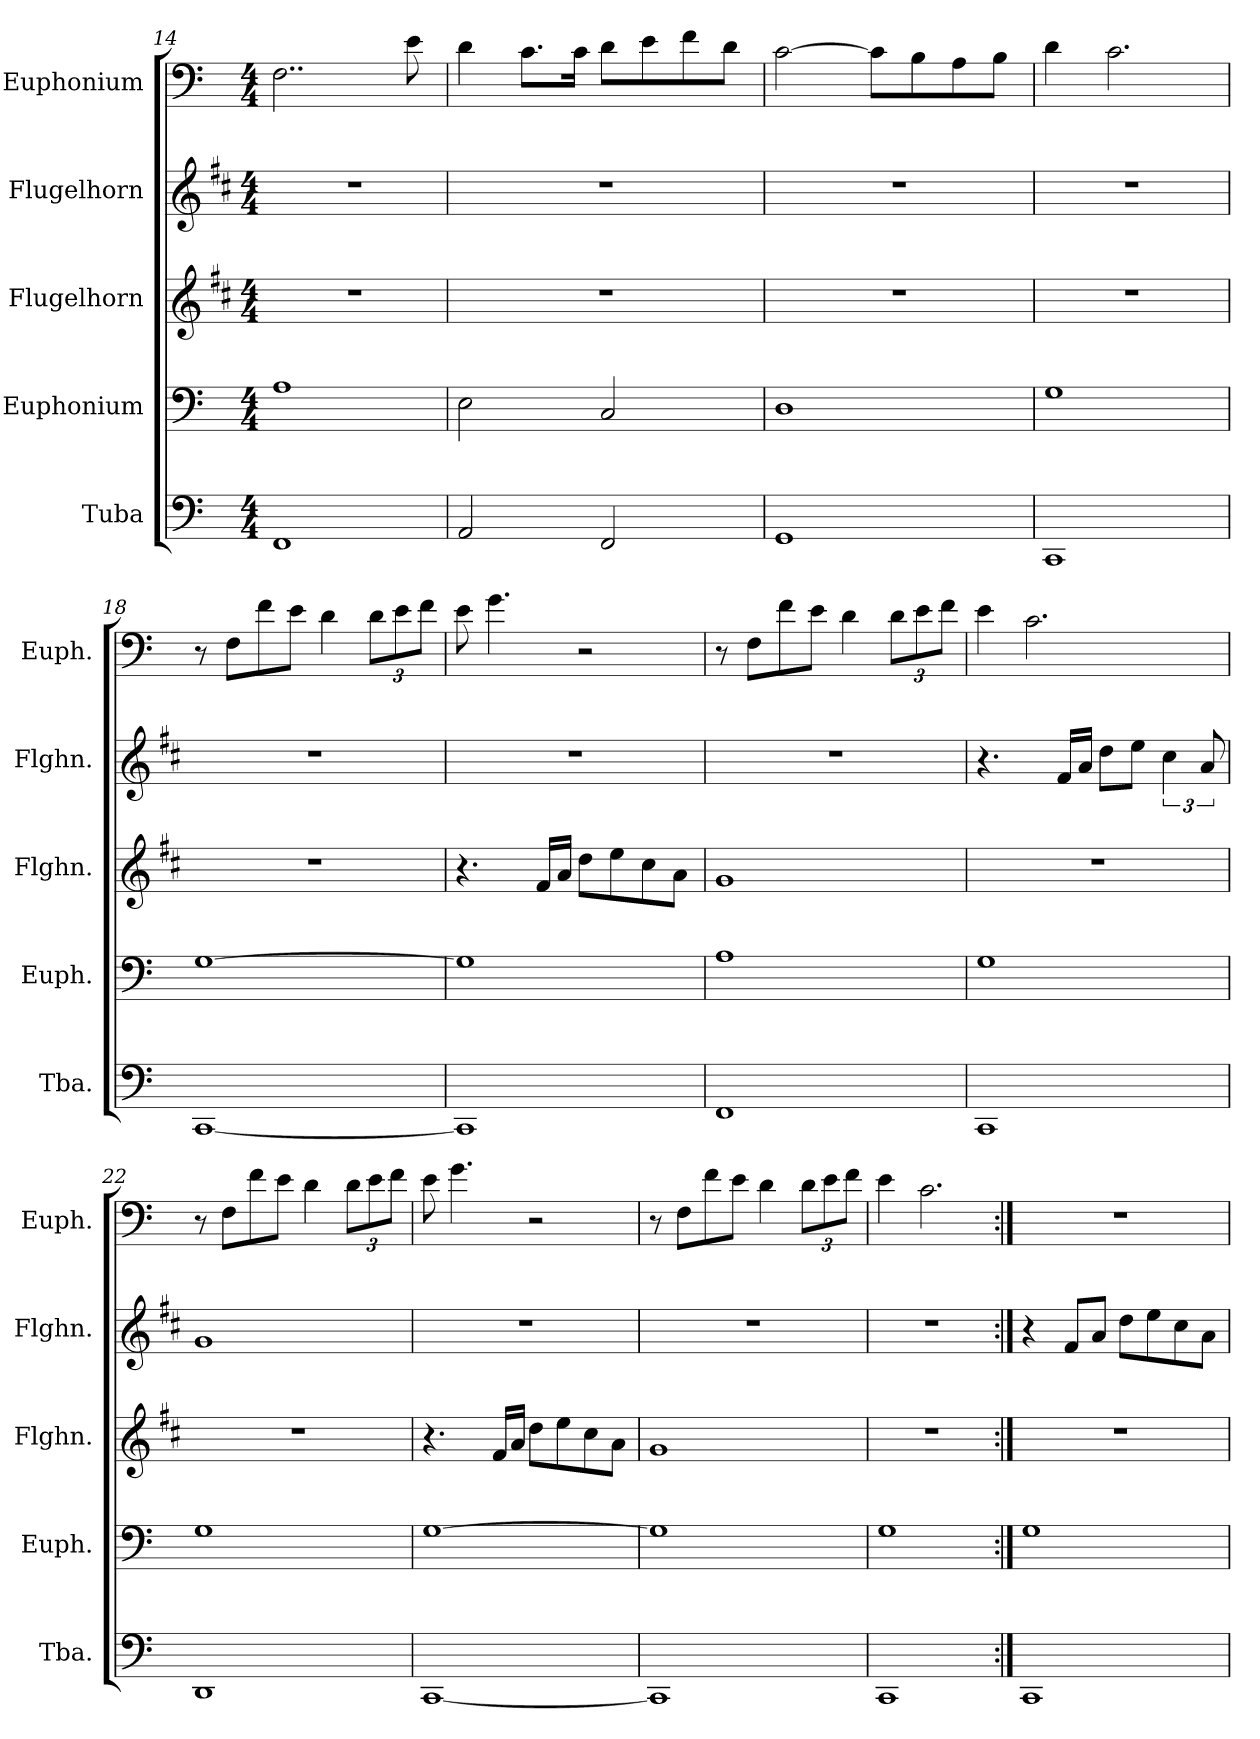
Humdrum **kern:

**kern	**kern	**kern	**kern	**kern
*part5	*part4	*part3	*part2	*part1
*staff5	*staff4	*staff3	*staff2	*staff1
*I"Tuba	*I"Euphonium	*I"Flugelhorn	*I"Flugelhorn	*I"Euphonium
*I'Tba.	*I'Euph.	*I'Flghn.	*I'Flghn.	*I'Euph.
*clefF4	*clefF4	*clefG2	*clefG2	*clefF4
*	*	*ITrd1c2	*ITrd1c2	*
*k[]	*k[]	*k[]	*k[]	*k[]
*M4/4	*M4/4	*M4/4	*M4/4	*M4/4
=14	=14	=14	=14	=14
1FF	1A	1r	1r	2..F\
.	.	.	.	8e\
!!LO:PB:g=z
=15	=15	=15	=15	=15
2AA/	2E\	1r	1r	4d\
.	.	.	.	8.c\L
.	.	.	.	16c\Jk
2FF/	2C/	.	.	8d\L
.	.	.	.	8e\
.	.	.	.	8f\
.	.	.	.	8d\J
=16	=16	=16	=16	=16
1GG	1D	1r	1r	[2c\
.	.	.	.	8c\L]
.	.	.	.	8B\
.	.	.	.	8A\
.	.	.	.	8B\J
=17	=17	=17	=17	=17
1CC	1G	1r	1r	4d\
.	.	.	.	2.c\
=18	=18	=18	=18	=18
[1CC	[1G	1r	1r	8r
.	.	.	.	8F\L
.	.	.	.	8f\
.	.	.	.	8e\J
.	.	.	.	4d\
*	*	*	*	*Xbrackettup
.	.	.	.	12d\L
.	.	.	.	12e\
.	.	.	.	12f\J
=19	=19	=19	=19	=19
1CC]	1G]	4.r	1r	8e\
.	.	.	.	4.g\
.	.	16e/LL	.	.
.	.	16g/JJ	.	.
.	.	8cc\L	.	2r
.	.	8dd\	.	.
.	.	8b\	.	.
.	.	8g\J	.	.
!!LO:LB:g=z
=20	=20	=20	=20	=20
1FF	1A	1f	1r	8r
.	.	.	.	8F\L
.	.	.	.	8f\
.	.	.	.	8e\J
.	.	.	.	4d\
.	.	.	.	12d\L
.	.	.	.	12e\
.	.	.	.	12f\J
=21	=21	=21	=21	=21
1CC	1G	1r	4.r	4e\
.	.	.	.	2.c\
.	.	.	16e/LL	.
.	.	.	16g/JJ	.
.	.	.	8cc\L	.
.	.	.	8dd\J	.
.	.	.	6b\	.
.	.	.	12g/	.
=22	=22	=22	=22	=22
1DD	1G	1r	1f	8r
.	.	.	.	8F\L
.	.	.	.	8f\
.	.	.	.	8e\J
.	.	.	.	4d\
.	.	.	.	12d\L
.	.	.	.	12e\
.	.	.	.	12f\J
=23	=23	=23	=23	=23
[1CC	[1G	4.r	1r	8e\
.	.	.	.	4.g\
.	.	16e/LL	.	.
.	.	16g/JJ	.	.
.	.	8cc\L	.	2r
.	.	8dd\	.	.
.	.	8b\	.	.
.	.	8g\J	.	.
!!LO:PB:g=z
=24	=24	=24	=24	=24
1CC]	1G]	1f	1r	8r
.	.	.	.	8F\L
.	.	.	.	8f\
.	.	.	.	8e\J
.	.	.	.	4d\
.	.	.	.	12d\L
.	.	.	.	12e\
.	.	.	.	12f\J
=25	=25	=25	=25	=25
1CC	1G	1r	1r	4e\
.	.	.	.	2.c\
=26:|!	=26:|!	=26:|!	=26:|!	=26:|!
1CC	1G	1r	4r	1r
.	.	.	8e/L	.
.	.	.	8g/J	.
.	.	.	8cc\L	.
.	.	.	8dd\	.
.	.	.	8b\	.
.	.	.	8g\J	.
=	=	=	=	=
*-	*-	*-	*-	*-
